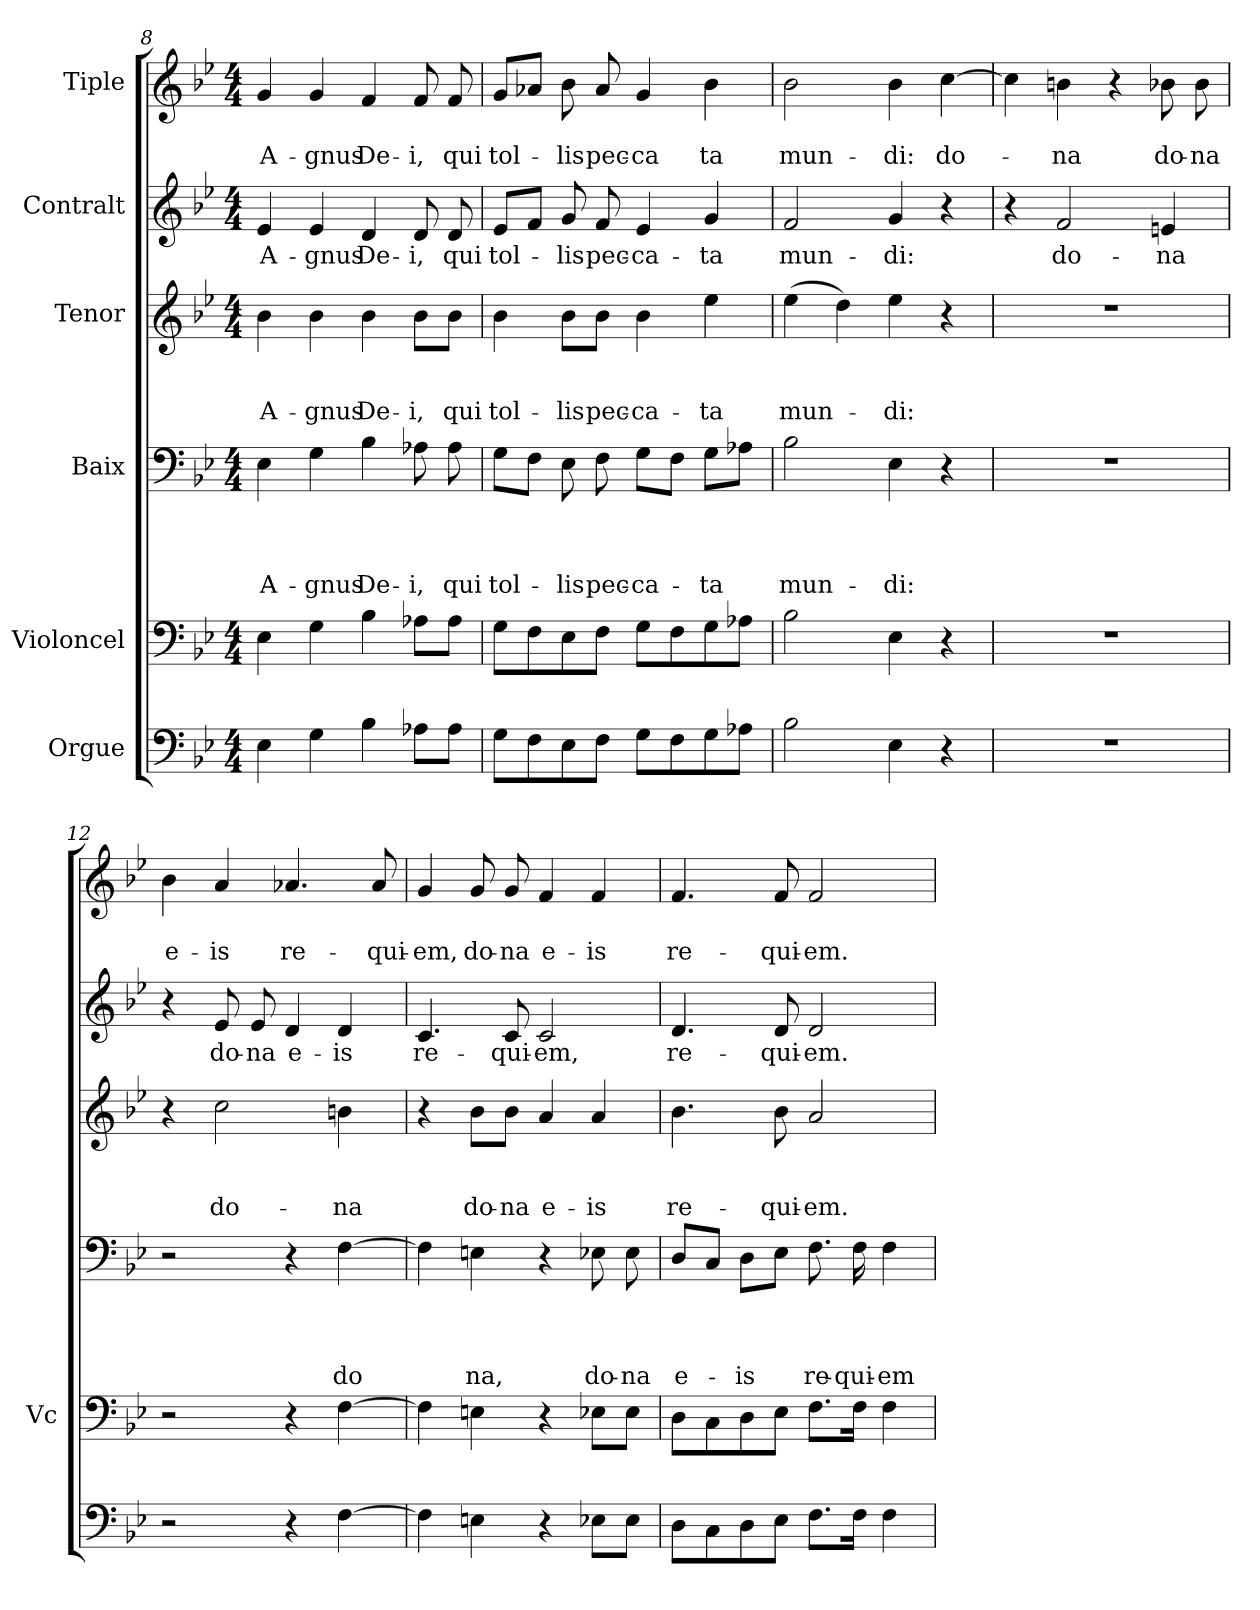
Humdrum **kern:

**kern	**kern	**kern	**text	**text	**text	**text	**kern	**text	**text	**text	**kern	**text	**kern	**text	**text
*part6	*part5	*part4	*part4	*part4	*part4	*part4	*part3	*part3	*part3	*part3	*part2	*part2	*part1	*part1	*part1
*staff6	*staff5	*staff4	*staff4	*staff4	*staff4	*staff4	*staff3	*staff3	*staff3	*staff3	*staff2	*staff2	*staff1	*staff1	*staff1
*I"Orgue	*I"Violoncel	*I"Baix	*	*	*	*	*I"Tenor	*	*	*	*I"Contralt	*	*I"Tiple	*	*
*	*I'Vc	*	*	*	*	*	*	*	*	*	*	*	*	*	*
*clefF4	*clefF4	*clefF4	*	*	*	*	*clefG2	*	*	*	*clefG2	*	*clefG2	*	*
*k[b-e-]	*k[b-e-]	*k[b-e-]	*	*	*	*	*k[b-e-]	*	*	*	*k[b-e-]	*	*k[b-e-]	*	*
*B-:	*B-:	*B-:	*	*	*	*	*B-:	*	*	*	*B-:	*	*B-:	*	*
*M4/4	*M4/4	*M4/4	*	*	*	*	*M4/4	*	*	*	*M4/4	*	*M4/4	*	*
=8	=8	=8	=8	=8	=8	=8	=8	=8	=8	=8	=8	=8	=8	=8	=8
!	!	!	!	!	!	!LO:LY:b	!	!	!	!LO:LY:b	!	!LO:LY:b	!	!	!LO:LY:b
4E-\	4E-\	4E-\	.	.	.	A-	4b-\	.	.	A-	4e-/	A-	4g/	.	A-
!	!	!	!	!	!	!LO:LY:b	!	!	!	!LO:LY:b	!	!LO:LY:b	!	!	!LO:LY:b
4G\	4G\	4G\	.	.	.	-gnus	4b-\	.	.	-gnus	4e-/	-gnus	4g/	.	-gnus
!	!	!	!	!	!	!LO:LY:b	!	!	!	!LO:LY:b	!	!LO:LY:b	!	!	!LO:LY:b
4B-\	4B-\	4B-\	.	.	.	De-	4b-\	.	.	De-	4d/	De-	4f/	.	De-
!	!	!	!	!	!	!LO:LY:b	!	!	!	!LO:LY:b	!	!LO:LY:b	!	!	!LO:LY:b
8A-X\L	8A-X\L	8A-X\	.	.	.	-i,	8b-\L	.	.	-i,	8d/	-i,	8f/	.	-i,
!	!	!	!	!	!	!LO:LY:b	!	!	!	!LO:LY:b	!	!LO:LY:b	!	!	!LO:LY:b
8A-\J	8A-\J	8A-\	.	.	.	qui	8b-\J	.	.	qui	8d/	qui	8f/	.	qui
!!LO:PB:g=z
=9	=9	=9	=9	=9	=9	=9	=9	=9	=9	=9	=9	=9	=9	=9	=9
!	!	!	!	!	!	!LO:LY:b	!	!	!	!LO:LY:b	!	!LO:LY:b	!	!	!LO:LY:b
8G\L	8G\L	8G\L	.	.	.	tol-	4b-\	.	.	tol-	8e-/L	tol-	8g/L	.	tol-
8F\	8F\	8F\J	.	.	.	.	.	.	.	.	8f/J	.	8a-X/J	.	.
!	!	!	!	!	!	!LO:LY:b	!	!	!	!LO:LY:b	!	!LO:LY:b	!	!	!LO:LY:b
8E-\	8E-\	8E-\	.	.	.	-lis	8b-\L	.	.	-lis	8g/	-lis	8b-\	.	-lis
!	!	!	!	!	!	!LO:LY:b	!	!	!	!LO:LY:b	!	!LO:LY:b	!	!	!LO:LY:b
8F\J	8F\J	8F\	.	.	.	pec-	8b-\J	.	.	pec-	8f/	pec-	8a-/	.	pec-
!	!	!	!	!	!	!LO:LY:b	!	!	!	!LO:LY:b	!	!LO:LY:b	!	!	!LO:LY:b
8G\L	8G\L	8G\L	.	.	.	-ca-	4b-\	.	.	-ca-	4e-/	-ca-	4g/	.	-ca
8F\	8F\	8F\J	.	.	.	.	.	.	.	.	.	.	.	.	.
!	!	!	!	!	!	!LO:LY:b	!	!	!	!LO:LY:b	!	!LO:LY:b	!	!	!LO:LY:b
8G\	8G\	8G\L	.	.	.	-ta	4ee-\	.	.	-ta	4g/	-ta	4b-\	.	ta
8A-X\J	8A-X\J	8A-X\J	.	.	.	.	.	.	.	.	.	.	.	.	.
=10	=10	=10	=10	=10	=10	=10	=10	=10	=10	=10	=10	=10	=10	=10	=10
!	!	!	!	!	!	!LO:LY:b	!	!	!	!LO:LY:b	!	!LO:LY:b	!	!	!LO:LY:b
2B-\	2B-\	2B-\	.	.	.	mun-	(>4ee-\	.	.	mun-	2f/	mun-	2b-\	.	mun-
.	.	.	.	.	.	.	4dd\)	.	.	.	.	.	.	.	.
!	!	!	!	!	!	!LO:LY:b	!	!	!	!LO:LY:b	!	!LO:LY:b	!	!	!LO:LY:b
4E-\	4E-\	4E-\	.	.	.	-di:	4ee-\	.	.	-di:	4g/	-di:	4b-\	.	-di:
!	!	!	!	!	!	!	!	!	!	!	!	!	!	!	!LO:LY:b
4r	4r	4r	.	.	.	.	4r	.	.	.	4r	.	[>4cc\	.	do-
=11	=11	=11	=11	=11	=11	=11	=11	=11	=11	=11	=11	=11	=11	=11	=11
1r	1r	1r	.	.	.	.	1r	.	.	.	4r	.	4cc\]	.	.
!	!	!	!	!	!	!	!	!	!	!	!	!LO:LY:b	!	!	!LO:LY:b
.	.	.	.	.	.	.	.	.	.	.	2f/	do-	4bn\	.	-na
.	.	.	.	.	.	.	.	.	.	.	.	.	4r	.	.
!	!	!	!	!	!	!	!	!	!	!	!	!LO:LY:b	!	!	!LO:LY:b
.	.	.	.	.	.	.	.	.	.	.	4en/	-na	8b-X\	.	do-
!	!	!	!	!	!	!	!	!	!	!	!	!	!	!	!LO:LY:b
.	.	.	.	.	.	.	.	.	.	.	.	.	8b-\	.	-na
=12	=12	=12	=12	=12	=12	=12	=12	=12	=12	=12	=12	=12	=12	=12	=12
!	!	!	!	!	!	!	!	!	!	!	!	!	!	!	!LO:LY:b
2r	2r	2r	.	.	.	.	4r	.	.	.	4r	.	4b-\	.	e-
!	!	!	!	!	!	!	!	!	!	!LO:LY:b	!	!LO:LY:b	!	!	!LO:LY:b
.	.	.	.	.	.	.	2cc\	.	.	do-	8e-/	do-	4a/	.	-is
!	!	!	!	!	!	!	!	!	!	!	!	!LO:LY:b	!	!	!
.	.	.	.	.	.	.	.	.	.	.	8e-/	-na	.	.	.
!	!	!	!	!	!	!	!	!	!	!	!	!LO:LY:b	!	!	!LO:LY:b
4r	4r	4r	.	.	.	.	.	.	.	.	4d/	e-	4.a-X/	.	re-
!	!	!	!	!	!	!LO:LY:b	!	!	!	!LO:LY:b	!	!LO:LY:b	!	!	!
[>4F\	[>4F\	[>4F\	.	.	.	do	4bn\	.	.	-na	4d/	-is	.	.	.
!	!	!	!	!	!	!	!	!	!	!	!	!	!	!	!LO:LY:b
.	.	.	.	.	.	.	.	.	.	.	.	.	8a-/	.	-qui-
!!LO:LB:g=z
=13	=13	=13	=13	=13	=13	=13	=13	=13	=13	=13	=13	=13	=13	=13	=13
!	!	!	!	!	!	!	!	!	!	!	!	!LO:LY:b	!	!	!LO:LY:b
4F\]	4F\]	4F\]	.	.	.	.	4r	.	.	.	4.c/	re-	4g/	.	-em,
!	!	!	!	!	!	!LO:LY:b	!	!	!	!LO:LY:b	!	!	!	!	!LO:LY:b
4En\	4En\	4En\	.	.	.	na,	8b-\L	.	.	do-	.	.	8g/	.	do-
!	!	!	!	!	!	!	!	!	!	!LO:LY:b	!	!LO:LY:b	!	!	!LO:LY:b
.	.	.	.	.	.	.	8b-\J	.	.	-na	8c/	-qui-	8g/	.	-na
!	!	!	!	!	!	!	!	!	!	!LO:LY:b	!	!LO:LY:b	!	!	!LO:LY:b
4r	4r	4r	.	.	.	.	4a/	.	.	e-	2c/	-em,	4f/	.	e-
!	!	!	!	!	!	!LO:LY:b	!	!	!	!LO:LY:b	!	!	!	!	!LO:LY:b
8E-X\L	8E-X\L	8E-X\	.	.	.	do-	4a/	.	.	-is	.	.	4f/	.	-is
!	!	!	!	!	!	!LO:LY:b	!	!	!	!	!	!	!	!	!
8E-\J	8E-\J	8E-\	.	.	.	-na	.	.	.	.	.	.	.	.	.
=14	=14	=14	=14	=14	=14	=14	=14	=14	=14	=14	=14	=14	=14	=14	=14
!	!	!	!	!	!	!LO:LY:b	!	!	!	!LO:LY:b	!	!LO:LY:b	!	!	!LO:LY:b
8D\L	8D\L	8D/L	.	.	.	e-	4.b-\	.	.	re-	4.d/	re-	4.f/	.	re-
8C\	8C\	8C/J	.	.	.	.	.	.	.	.	.	.	.	.	.
!	!	!	!	!	!	!LO:LY:b	!	!	!	!	!	!	!	!	!
8D\	8D\	8D\L	.	.	.	-is	.	.	.	.	.	.	.	.	.
!	!	!	!	!	!	!	!	!	!	!LO:LY:b	!	!LO:LY:b	!	!	!LO:LY:b
8E-\J	8E-\J	8E-\J	.	.	.	.	8b-\	.	.	-qui-	8d/	-qui-	8f/	.	-qui-
!	!	!	!	!	!	!LO:LY:b	!	!	!	!LO:LY:b	!	!LO:LY:b	!	!	!LO:LY:b
8.F\L	8.F\L	8.F\	.	.	.	re-	2a/	.	.	-em.	2d/	-em.	2f/	.	-em.
!	!	!	!	!	!	!LO:LY:b	!	!	!	!	!	!	!	!	!
16F\Jk	16F\Jk	16F\	.	.	.	-qui-	.	.	.	.	.	.	.	.	.
!	!	!	!	!	!	!LO:LY:b	!	!	!	!	!	!	!	!	!
4F\	4F\	4F\	.	.	.	-em	.	.	.	.	.	.	.	.	.
=	=	=	=	=	=	=	=	=	=	=	=	=	=	=	=
*-	*-	*-	*-	*-	*-	*-	*-	*-	*-	*-	*-	*-	*-	*-	*-
